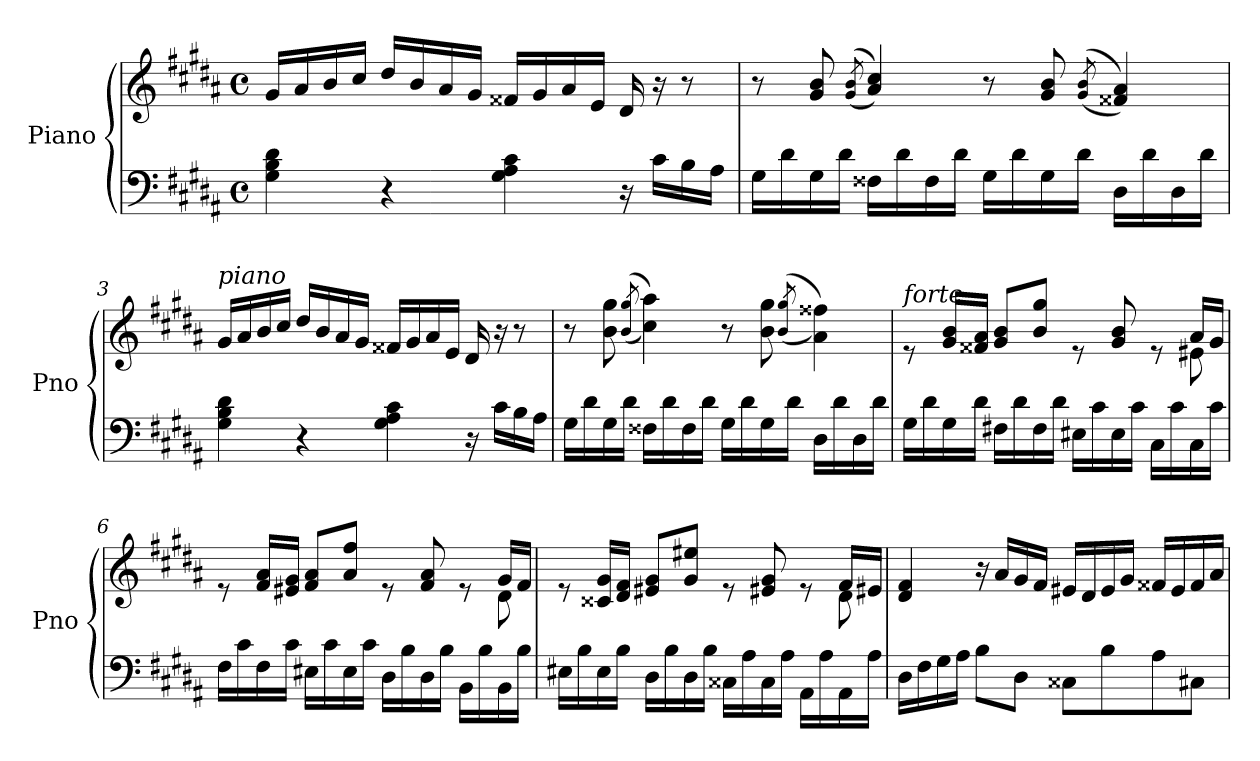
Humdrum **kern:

**kern	**kern
*part1	*part1
*staff2	*staff1
*I"Piano	*
*I'Pno	*
*clefF4	*clefG2
*k[f#c#g#d#a#]	*k[f#c#g#d#a#]
*M4/4	*M4/4
*met(c)	*met(c)
=1	=1
4G#\ 4B\ 4d#\	16g#/LL
.	16a#/
.	16b/
.	16cc#/JJ
4r	16dd#/LL
.	16b/
.	16a#/
.	16g#/JJ
4G#\ 4A#\ 4c#\	16f##X/LL
.	16g#/
.	16a#/
.	16e/JJ
16r	16d#/
16c#\LL	16r
16B\	8r
16A#\JJ	.
=2	=2
16G#\LL	8r
16d#\	.
16G#\	8g#/ 8b/
16d#\JJ	.
.	(>(8qg#/ 8qb/
16F##X\LL	4a#/ 4cc#/))
16d#\	.
16F##\	.
16d#\JJ	.
16G#\LL	8r
16d#\	.
16G#\	8g#/ 8b/
16d#\JJ	.
.	((>8qg#/ 8qb/
16D#\LL	4f##X/ 4a#/))
16d#\	.
16D#\	.
16d#\JJ	.
=3	=3
!	!LO:TX:a:i:t=piano
4G#\ 4B\ 4d#\	16g#/LL
.	16a#/
.	16b/
.	16cc#/JJ
4r	16dd#/LL
.	16b/
.	16a#/
.	16g#/JJ
4G#\ 4A#\ 4c#\	16f##X/LL
.	16g#/
.	16a#/
.	16e/JJ
16r	16d#/
16c#\LL	16r
16B\	8r
16A#\JJ	.
!!LO:LB:g=z
=4	=4
16G#\LL	8r
16d#\	.
16G#\	8b\ 8gg#\
16d#\JJ	.
.	((>8qb/ 8qgg#/
16F##X\LL	4cc#\ 4aa#\))
16d#\	.
16F##\	.
16d#\JJ	.
16G#\LL	8r
16d#\	.
16G#\	8b\ 8gg#\
16d#\JJ	.
.	((>8qb/ 8qgg#/
16D#\LL	4a#\ 4ff##X\))
16d#\	.
16D#\	.
16d#\JJ	.
=5	=5
*	*^
!	!LO:TX:a:i:t=forte	!
16G#\LL	8re	2..ryy
16d#\	.	.
16G#\	16g#/ 16b/LL	.
16d#\JJ	16f##X/ 16a#/JJ	.
16F#X\LL	8g#/ 8b/L	.
16d#\	.	.
16F#\	8b/ 8gg#/J	.
16d#\JJ	.	.
16E#X\LL	8re	.
16c#\	.	.
16E#\	8g#/ 8b/	.
16c#\JJ	.	.
16C#\LL	8re	.
16c#\	.	.
16C#\	16a#/LL	8e#X\
16c#\JJ	16g#/JJ	.
=6	=6	=6
16F#\LL	8re	2..ryy
16c#\	.	.
16F#\	16f#/ 16a#/LL	.
16c#\JJ	16e#X/ 16g#/JJ	.
16E#X\LL	8f#/ 8a#/L	.
16c#\	.	.
16E#\	8a#/ 8ff#/J	.
16c#\JJ	.	.
16D#\LL	8re	.
16B\	.	.
16D#\	8f#/ 8a#/	.
16B\JJ	.	.
16BB\LL	8re	.
16B\	.	.
16BB\	16g#/LL	8d#\
16B\JJ	16f#/JJ	.
!!LO:LB:g=z	!!
=7	=7	=7
16E#X\LL	8re	2..ryy
16B\	.	.
16E#\	16c##X/ 16g#/LL	.
16B\JJ	16d#/ 16f#/JJ	.
16D#\LL	8e#X/ 8g#/L	.
16B\	.	.
16D#\	8g#/ 8ee#X/J	.
16B\JJ	.	.
16C##X\LL	8re	.
16A#\	.	.
16C##\	8e#X/ 8g#/	.
16A#\JJ	.	.
16AA#\LL	8re	.
16A#\	.	.
16AA#\	16f#/LL	8d#\
16A#\JJ	16e#X/JJ	.
*	*v	*v
=8	=8
16D#\LL	4d#/ 4f#/
16F#\	.
16G#\	.
16A#\JJ	.
8B\L	16r
.	16a#/LL
8D#\J	16g#/
.	16f#/JJ
8C##X\L	16e#X/LL
.	16d#/
8B\	16e#/
.	16g#/JJ
8A#\	16f##X/LL
.	16e#/
8C#X\J	16f##/
.	16a#/JJ
=	=
*-	*-
